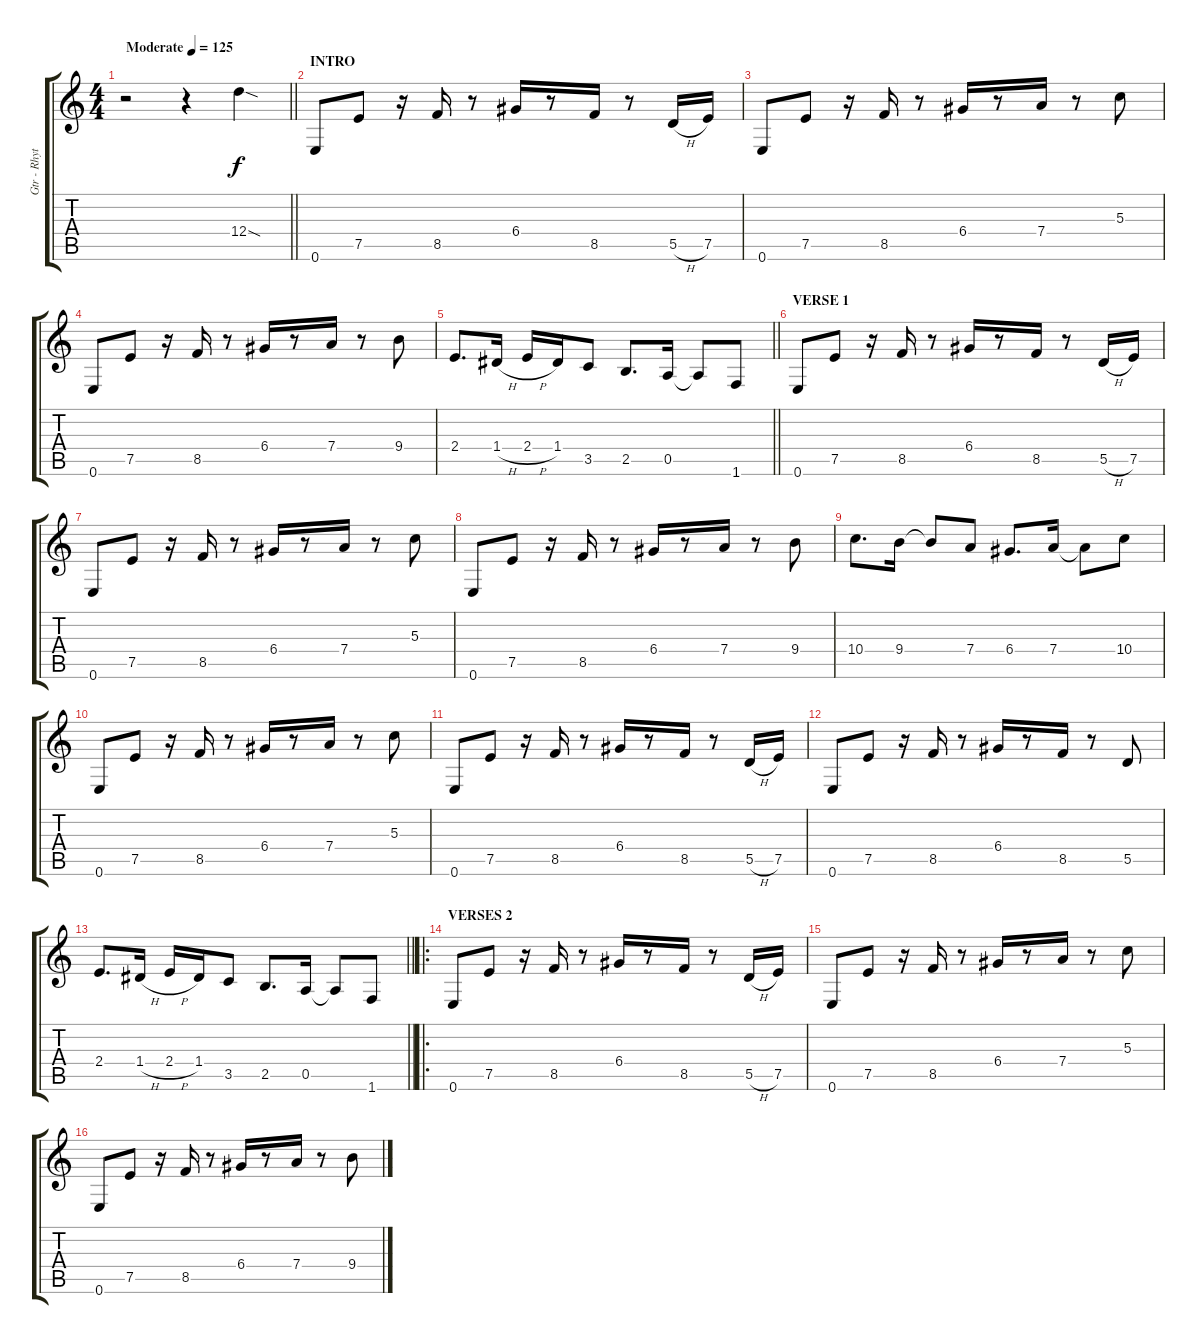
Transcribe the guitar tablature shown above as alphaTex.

\track ("Gtr - Rhythm" "Gtr - Rhyt") {instrument overdrivenguitar}
\staff {score tabs}
\tuning (E4 B3 G3 D3 A2 E2) {hide}
\ts (4 4)
\tempo (125 "Moderate")
\clef g2
\barLineRight lightlight
\ks aminor
r.2{dy f instrument overdrivenguitar} r.4 12.4{sod}.4 |
\section ("" "INTRO")
0.6.8 7.5.8 r.16 8.5.16 r.8 6.4.16 r.8 8.5.16 r.8 5.5{h}.16 7.5.16 |
0.6.8 7.5.8 r.16 8.5.16 r.8 6.4.16 r.8 7.4.16 r.8 5.3.8 |
0.6.8 7.5.8 r.16 8.5.16 r.8 6.4.16 r.8 7.4.16 r.8 9.4.8 |
\barLineRight lightlight
2.4.8{d} 1.4{h}.16 2.4{h}.16 1.4.16 3.5.8 2.5.8{d} 0.5.16 0.5{t}.8 1.6.8 |
\section ("" "VERSE 1")
0.6.8 7.5.8 r.16 8.5.16 r.8 6.4.16 r.8 8.5.16 r.8 5.5{h}.16 7.5.16 |
0.6.8 7.5.8 r.16 8.5.16 r.8 6.4.16 r.8 7.4.16 r.8 5.3.8 |
0.6.8 7.5.8 r.16 8.5.16 r.8 6.4.16 r.8 7.4.16 r.8 9.4.8 |
10.4.8{d} 9.4.16 9.4{t}.8 7.4.8 6.4.8{d} 7.4.16 7.4{t}.8 10.4.8 |
0.6.8 7.5.8 r.16 8.5.16 r.8 6.4.16 r.8 7.4.16 r.8 5.3.8 |
0.6.8 7.5.8 r.16 8.5.16 r.8 6.4.16 r.8 8.5.16 r.8 5.5{h}.16 7.5.16 |
0.6.8 7.5.8 r.16 8.5.16 r.8 6.4.16 r.8 8.5.16 r.8 5.5.8 |
\barLineRight lightlight
2.4.8{d} 1.4{h}.16 2.4{h}.16 1.4.16 3.5.8 2.5.8{d} 0.5.16 0.5{t}.8 1.6.8 |
\ro
\section ("" "VERSES 2")
0.6.8 7.5.8 r.16 8.5.16 r.8 6.4.16 r.8 8.5.16 r.8 5.5{h}.16 7.5.16 |
0.6.8 7.5.8 r.16 8.5.16 r.8 6.4.16 r.8 7.4.16 r.8 5.3.8 |
0.6.8 7.5.8 r.16 8.5.16 r.8 6.4.16 r.8 7.4.16 r.8 9.4.8
